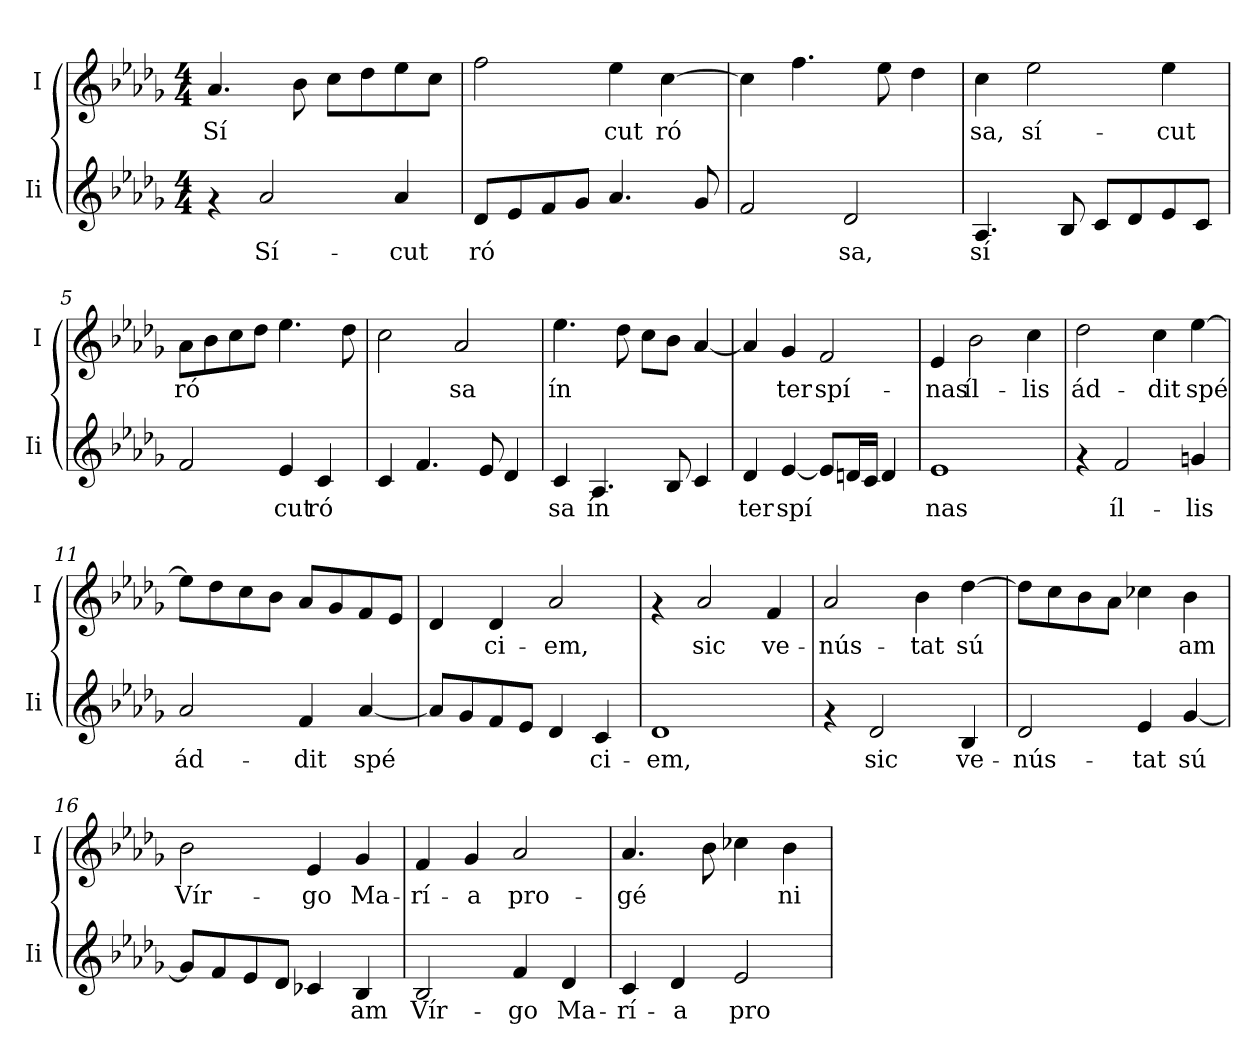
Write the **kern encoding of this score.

**kern	**text	**kern	**text
*part2	*part2	*part1	*part1
*staff2	*staff2	*staff1	*staff1
*I"Ii	*	*I"I	*
*I'Ii	*	*I'I	*
!!LO:PB:g=z
*stria5	*	*stria5	*
*clefG2	*	*clefG2	*
*k[b-e-a-d-g-]	*	*k[b-e-a-d-g-]	*
*D-:	*	*D-:	*
*M4/4	*	*M4/4	*
=1	=1	=1	=1
!	!	!	!LO:LY:b:cj
4rf	.	4.a-/	Sí-
!	!LO:LY:b:cj	!	!
2a-/	Sí-	.	.
!	!	!	!LO:LY:b:cj
.	.	8b-\	--
!	!	!	!LO:LY:b:cj
.	.	8cc\L	--
!	!	!	!LO:LY:b:cj
.	.	8dd-\	--
!	!LO:LY:b:cj	!	!LO:LY:b:cj
4a-/	-cut	8ee-\	--
!	!	!	!LO:LY:b:cj
.	.	8cc\J	--
=2	=2	=2	=2
!	!LO:LY:b:cj	!	!LO:LY:b:cj
8d-/L	ró-	2ff\	--
!	!LO:LY:b:cj	!	!
8e-/	--	.	.
!	!LO:LY:b:cj	!	!
8f/	--	.	.
!	!LO:LY:b:cj	!	!
8g-/J	--	.	.
!	!LO:LY:b:cj	!	!LO:LY:b:cj
4.a-/	--	4ee-\	-cut
!	!	!	!LO:LY:b:cj
.	.	[>4cc\	ró-
!	!LO:LY:b:cj	!	!
8g-/	--	.	.
=3	=3	=3	=3
!	!LO:LY:b:cj	!	!LO:LY:b:cj
2f/	--	4cc\]	--
!	!	!	!LO:LY:b:cj
.	.	4.ff\	--
!	!LO:LY:b:cj	!	!
2d-/	-sa,	.	.
!	!	!	!LO:LY:b:cj
.	.	8ee-\	--
!	!	!	!LO:LY:b:cj
.	.	4dd-\	--
=4	=4	=4	=4
!	!LO:LY:b:cj	!	!LO:LY:b:cj
4.A-/	sí-	4cc\	-sa,
!	!	!	!LO:LY:b:cj
.	.	2ee-\	sí-
!	!LO:LY:b:cj	!	!
8B-/	--	.	.
!	!LO:LY:b:cj	!	!
8c/L	--	.	.
!	!LO:LY:b:cj	!	!
8d-/	--	.	.
!	!LO:LY:b:cj	!	!LO:LY:b:cj
8e-/	--	4ee-\	-cut
!	!LO:LY:b:cj	!	!
8c/J	--	.	.
=5	=5	=5	=5
!	!LO:LY:b:cj	!	!LO:LY:b:cj
2f/	--	8a-\L	ró-
!	!	!	!LO:LY:b:cj
.	.	8b-\	--
!	!	!	!LO:LY:b:cj
.	.	8cc\	--
!	!	!	!LO:LY:b:cj
.	.	8dd-\J	--
!	!LO:LY:b:cj	!	!LO:LY:b:cj
4e-/	-cut	4.ee-\	--
!	!LO:LY:b:cj	!	!
4c/	ró-	.	.
!	!	!	!LO:LY:b:cj
.	.	8dd-\	--
!!LO:LB:g=z
=6	=6	=6	=6
!	!LO:LY:b:cj	!	!LO:LY:b:cj
4c/	--	2cc\	--
!	!LO:LY:b:cj	!	!
4.f/	--	.	.
!	!	!	!LO:LY:b:cj
.	.	2a-/	-sa
!	!LO:LY:b:cj	!	!
8e-/	--	.	.
!	!LO:LY:b:cj	!	!
4d-/	--	.	.
=7	=7	=7	=7
!	!LO:LY:b:cj	!	!LO:LY:b:cj
4c/	-sa	4.ee-\	ín-
!	!LO:LY:b:cj	!	!
4.A-/	ín-	.	.
!	!	!	!LO:LY:b:cj
.	.	8dd-\	--
!	!	!	!LO:LY:b:cj
.	.	8cc\L	--
!	!LO:LY:b:cj	!	!LO:LY:b:cj
8B-/	--	8b-\J	--
!	!LO:LY:b:cj	!	!LO:LY:b:cj
4c/	--	[<4a-/	--
=8	=8	=8	=8
!	!LO:LY:b:cj	!	!LO:LY:b:cj
4d-/	-ter	4a-/]	--
!	!LO:LY:b:cj	!	!LO:LY:b:cj
[<4e-/	spí-	4g-/	-ter
!	!LO:LY:b:cj	!	!LO:LY:b:cj
8e-/L]	--	2f/	spí-
!	!LO:LY:b:cj	!	!
16dn/	--	.	.
!	!LO:LY:b:cj	!	!
16c/J	--	.	.
!	!LO:LY:b:cj	!	!
4d/	--	.	.
=9	=9	=9	=9
!	!LO:LY:b:cj	!	!LO:LY:b:cj
1e-	-nas	4e-/	-nas
!	!	!	!LO:LY:b:cj
.	.	2b-\	íl-
!	!	!	!LO:LY:b:cj
.	.	4cc\	-lis
=10	=10	=10	=10
!	!	!	!LO:LY:b:cj
4rf	.	2dd-\	ád-
!	!LO:LY:b:cj	!	!
2f/	íl-	.	.
!	!	!	!LO:LY:b:cj
.	.	4cc\	-dit
!	!LO:LY:b:cj	!	!LO:LY:b:cj
4gn/	-lis	[<4ee-\	spé-
!!LO:LB:g=z
=11	=11	=11	=11
!	!LO:LY:b:cj	!	!LO:LY:b:cj
2a-/	ád-	8ee-\L]	--
!	!	!	!LO:LY:b:cj
.	.	8dd-\	--
!	!	!	!LO:LY:b:cj
.	.	8cc\	--
!	!	!	!LO:LY:b:cj
.	.	8b-\J	--
!	!LO:LY:b:cj	!	!LO:LY:b:cj
4f/	-dit	8a-/L	--
!	!	!	!LO:LY:b:cj
.	.	8g-/	--
!	!LO:LY:b:cj	!	!LO:LY:b:cj
[<4a-/	spé-	8f/	--
!	!	!	!LO:LY:b:cj
.	.	8e-/J	--
=12	=12	=12	=12
!	!LO:LY:b:cj	!	!LO:LY:b:cj
8a-/L]	--	4d-/	--
!	!LO:LY:b:cj	!	!
8g-/	--	.	.
!	!LO:LY:b:cj	!	!LO:LY:b:cj
8f/	--	4d-/	-ci-
!	!LO:LY:b:cj	!	!
8e-/J	--	.	.
!	!LO:LY:b:cj	!	!LO:LY:b:cj
4d-/	--	2a-/	-em,
!	!LO:LY:b:cj	!	!
4c/	-ci-	.	.
=13	=13	=13	=13
!	!LO:LY:b:cj	!	!
1d-	-em,	4rf	.
!	!	!	!LO:LY:b:cj
.	.	2a-/	sic
!	!	!	!LO:LY:b:cj
.	.	4f/	ve-
=14	=14	=14	=14
!	!	!	!LO:LY:b:cj
4rf	.	2a-/	-nús-
!	!LO:LY:b:cj	!	!
2d-/	sic	.	.
!	!	!	!LO:LY:b:cj
.	.	4b-\	-tat
!	!LO:LY:b:cj	!	!LO:LY:b:cj
4B-/	ve-	[>4dd-\	sú-
=15	=15	=15	=15
!	!LO:LY:b:cj	!	!LO:LY:b:cj
2d-/	-nús-	8dd-\L]	--
!	!	!	!LO:LY:b:cj
.	.	8cc\	--
!	!	!	!LO:LY:b:cj
.	.	8b-\	--
!	!	!	!LO:LY:b:cj
.	.	8a-\J	--
!	!LO:LY:b:cj	!	!LO:LY:b:cj
4e-/	-tat	4cc-X\	--
!	!LO:LY:b:cj	!	!LO:LY:b:cj
[<4g-/	sú-	4b-\	-am
!!LO:LB:g=z
=16	=16	=16	=16
!	!LO:LY:b:cj	!	!LO:LY:b:cj
8g-/L]	--	2b-\	Vír-
!	!LO:LY:b:cj	!	!
8f/	--	.	.
!	!LO:LY:b:cj	!	!
8e-/	--	.	.
!	!LO:LY:b:cj	!	!
8d-/J	--	.	.
!	!LO:LY:b:cj	!	!LO:LY:b:cj
4c-X/	--	4e-/	-go
!	!LO:LY:b:cj	!	!LO:LY:b:cj
4B-/	-am	4g-/	Ma-
=17	=17	=17	=17
!	!LO:LY:b:cj	!	!LO:LY:b:cj
2B-/	Vír-	4f/	-rí-
!	!	!	!LO:LY:b:cj
.	.	4g-/	-a
!	!LO:LY:b:cj	!	!LO:LY:b:cj
4f/	-go	2a-/	pro-
!	!LO:LY:b:cj	!	!
4d-/	Ma-	.	.
=18	=18	=18	=18
!	!LO:LY:b:cj	!	!LO:LY:b:cj
4c/	-rí-	4.a-/	-gé-
!	!LO:LY:b:cj	!	!
4d-/	-a	.	.
!	!	!	!LO:LY:b:cj
.	.	8b-\	--
!	!LO:LY:b:cj	!	!LO:LY:b:cj
2e-/	pro-	4cc-X\	--
!	!	!	!LO:LY:b:cj
.	.	4b-\	-ni-
=	=	=	=
*-	*-	*-	*-
